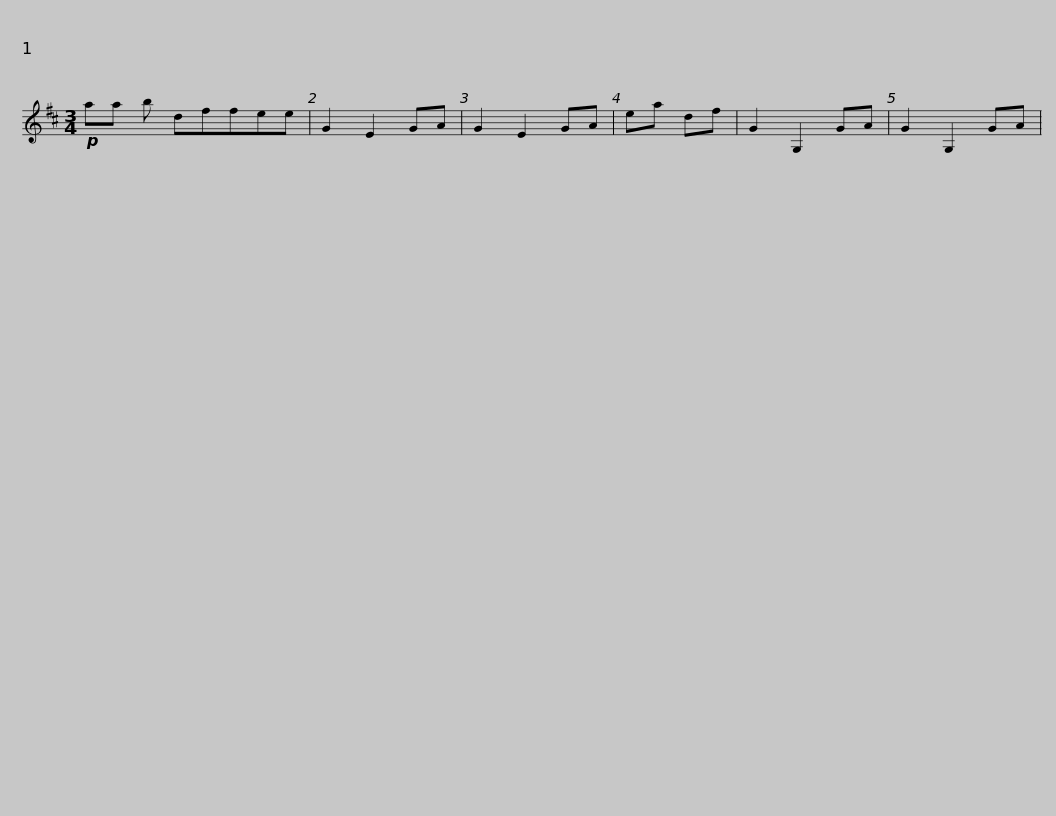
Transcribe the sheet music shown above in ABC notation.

X:1
L:1/8
M:3/4
I:linebreak $
K:D
V:1 treble
V:1
!p! aa b dffee | G2 E2 GA | G2 E2 GA | ea df | G2 G,2 GA | %5
 G2 G,2 GA | %6
